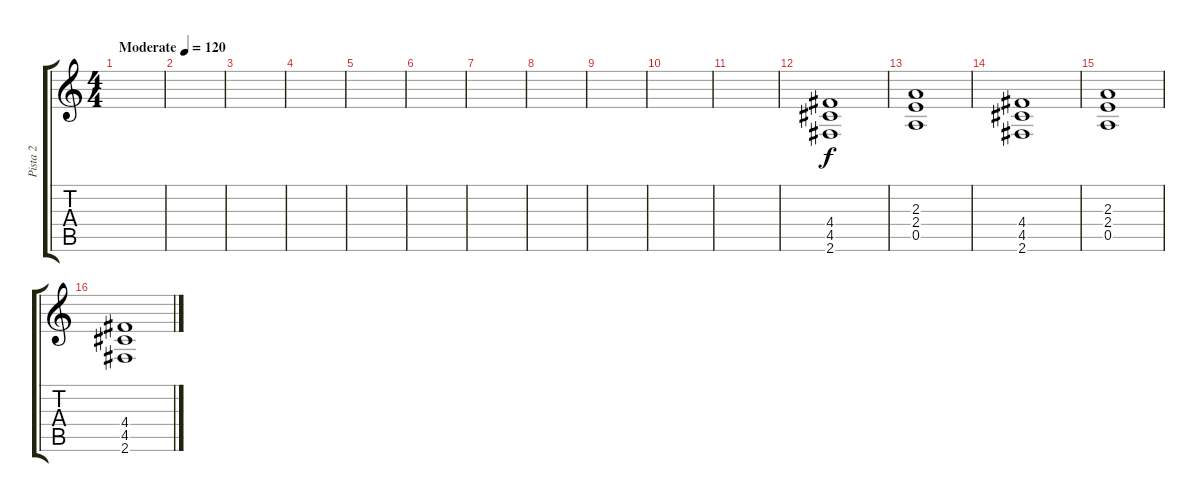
\track ("Pista 2" "Pista 2") {instrument distortionguitar}
\staff {score tabs}
\tuning (E4 B3 G3 D3 A2 E2) {hide}
\ts (4 4)
\tempo (120 "Moderate")
\clef g2
\ks c
|
|
|
|
|
|
|
|
|
|
|
(4.4 4.5 2.6).1 |
(2.3 2.4 0.5).1 |
(4.4 4.5 2.6).1 |
(2.3 2.4 0.5).1 |
(4.4 4.5 2.6).1
